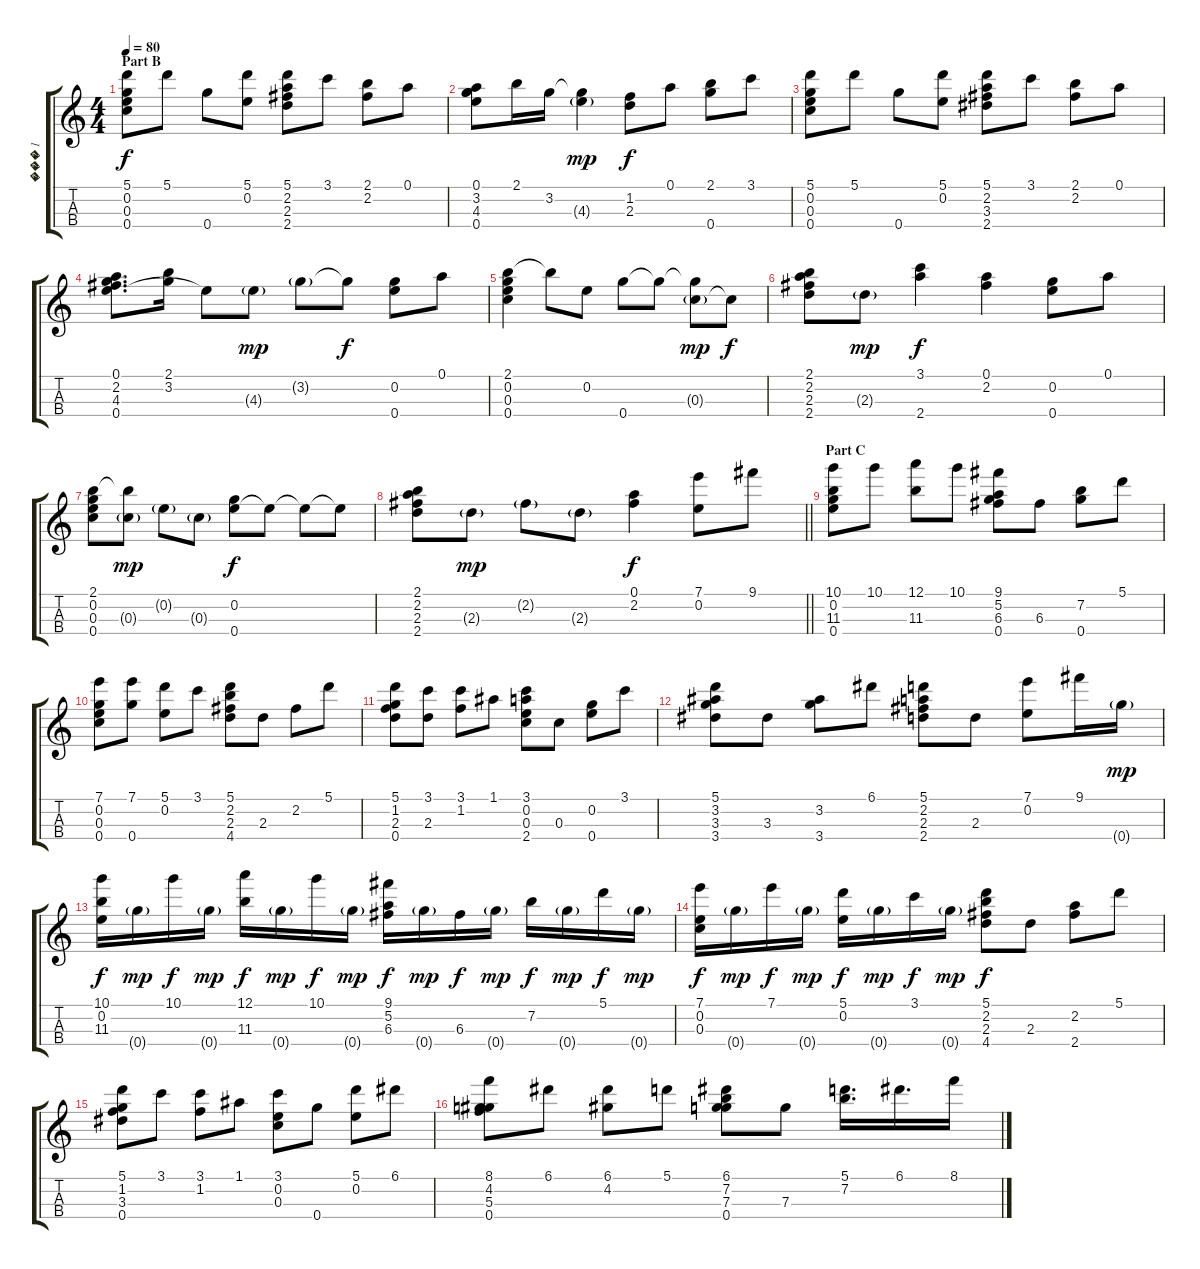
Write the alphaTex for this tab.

\track ("��� 1" "��� 1") {instrument acousticguitarnylon}
\staff {score tabs}
\tuning (A4 E4 C4 G4) {hide}
\ts (4 4)
\section ("" "Part B")
\tempo 80
\clef g2
\ks c
(5.1 0.2 0.3 0.4).8{dy f} 5.1.8 0.4.8 (5.1 0.2).8 (5.1 2.2 2.3 2.4).8 3.1.8 (2.1 2.2).8 0.1.8 |
(0.1 3.2 4.3 0.4).8 2.1.16 3.2.16 (3.2{t} 4.3{g}).4{dy mp} (1.2 2.3).8{dy f} 0.1.8 (2.1 0.4).8 3.1.8 |
(5.1 0.2 0.3 0.4).8 5.1.8 0.4.8 (5.1 0.2).8 (5.1 2.2 3.3 2.4).8 3.1.8 (2.1 2.2).8 0.1.8 |
(0.1 2.2 4.3 0.4).8{d} (2.1 3.2).16 4.3{t}.8 4.3{g}.8{dy mp} 3.2{g}.8 3.2{t}.8{dy f} (0.2 0.4).8 0.1.8 |
(2.1 0.2 0.3 0.4).4 2.1{t}.8 0.2.8 0.4.8 0.4{t}.8 (0.3{g} 0.4{t}).8{dy mp} 0.3{t}.8{dy f} |
(2.1 2.2 2.3 2.4).8 2.3{g}.8{dy mp} (3.1 2.4).4{dy f} (0.1 2.2).4 (0.2 0.4).8 0.1.8 |
(2.1 0.2 0.3 0.4).8 (2.1{t} 0.3{g}).8{dy mp} 0.2{g}.8 0.3{g}.8 (0.2 0.4).8{dy f} 0.2{t}.8 0.2{t}.8 0.2{t}.8 |
\barLineRight lightlight
(2.1 2.2 2.3 2.4).8 2.3{g}.8{dy mp} 2.2{g}.8 2.3{g}.8 (0.1 2.2).4{dy f} (7.1 0.2).8 9.1.8 |
\section ("" "Part C")
(10.1 0.2 11.3 0.4).8 10.1.8 (12.1 11.3).8 10.1.8 (9.1 5.2 6.3 0.4).8 6.3.8 (7.2 0.4).8 5.1.8 |
(7.1 0.2 0.3 0.4).8 (7.1 0.4).8 (5.1 0.2).8 3.1.8 (5.1 2.2 2.3 4.4).8 2.3.8 2.2.8 5.1.8 |
(5.1 1.2 2.3 0.4).8 (3.1 2.3).8 (3.1 1.2).8 1.1.8 (3.1 0.2 0.3 2.4).8 0.3.8 (0.2 0.4).8 3.1.8 |
(5.1 3.2 3.3 3.4).8 3.3.8 (3.2 3.4).8 6.1.8 (5.1 2.2 2.3 2.4).8 2.3.8 (7.1 0.2).8 9.1.16 0.4{g}.16{dy mp} |
(10.1 0.2 11.3).16{dy f} 0.4{g}.16{dy mp} 10.1.16{dy f} 0.4{g}.16{dy mp} (12.1 11.3).16{dy f} 0.4{g}.16{dy mp} 10.1.16{dy f} 0.4{g}.16{dy mp} (9.1 5.2 6.3).16{dy f} 0.4{g}.16{dy mp} 6.3.16{dy f} 0.4{g}.16{dy mp} 7.2.16{dy f} 0.4{g}.16{dy mp} 5.1.16{dy f} 0.4{g}.16{dy mp} |
(7.1 0.2 0.3).16{dy f} 0.4{g}.16{dy mp} 7.1.16{dy f} 0.4{g}.16{dy mp} (5.1 0.2).16{dy f} 0.4{g}.16{dy mp} 3.1.16{dy f} 0.4{g}.16{dy mp} (5.1 2.2 2.3 4.4).8{dy f} 2.3.8 (2.2 2.4).8 5.1.8 |
(5.1 1.2 3.3 0.4).8 3.1.8 (3.1 1.2).8 1.1.8 (3.1 0.2 0.3).8 0.4.8 (5.1 0.2).8 6.1.8 |
(8.1 4.2 5.3 0.4).8 6.1.8 (6.1 4.2).8 5.1.8 (6.1 7.2 7.3 0.4).8 7.3.8 (5.1 7.2).16{d} 6.1.16{d} 8.1.16
